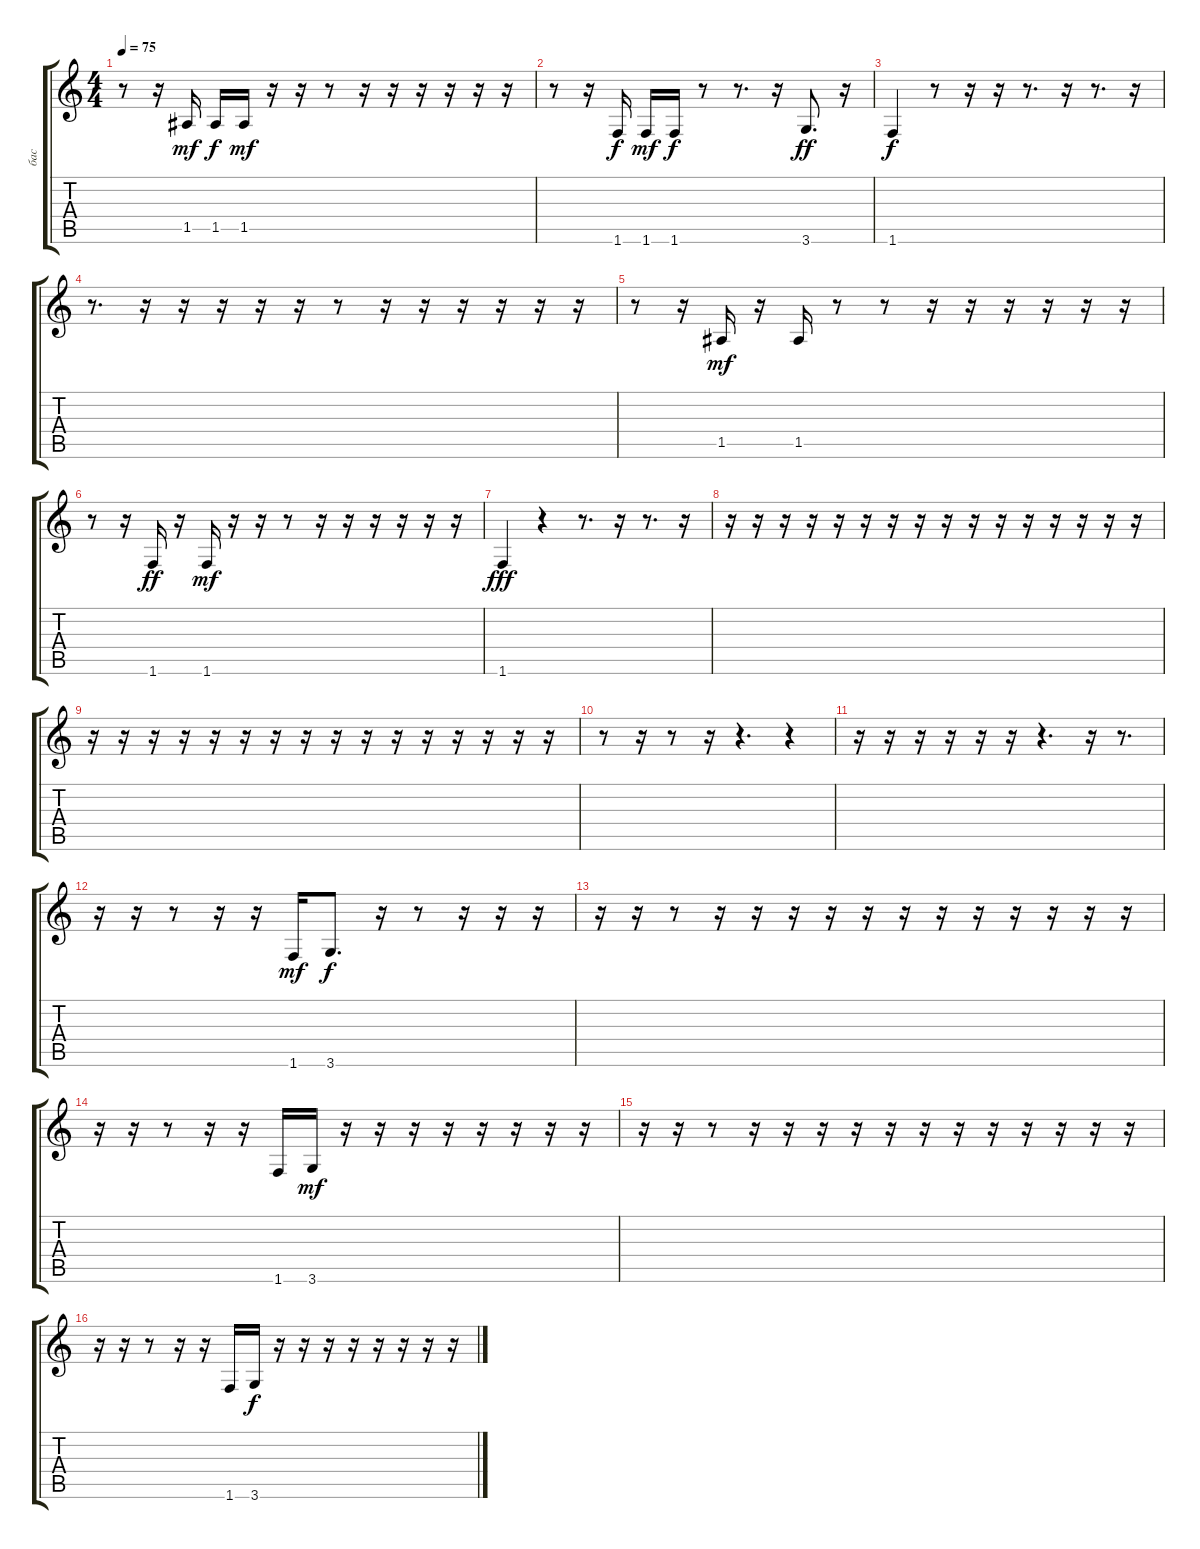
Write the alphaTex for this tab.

\track ("бас" "бас") {instrument electricbassfinger}
\staff {score tabs}
\tuning (E4 B3 G3 D3 A2 E2) {hide}
\ts (4 4)
\tempo 75
\clef g2
\ks c
r.8{dy mf} r.16 1.5.16 1.5.16{dy f} 1.5.16{dy mf} r.16 r.16 r.8 r.16 r.16 r.16 r.16 r.16 r.16 |
r.8 r.16 1.6.16{dy f} 1.6.16{dy mf} 1.6.16{dy f} r.8 r.8{d} r.16 3.6.8{d dy ff} r.16 |
1.6.4{dy f} r.8 r.16 r.16 r.8{d} r.16 r.8{d} r.16 |
r.8{d} r.16 r.16 r.16 r.16 r.16 r.8 r.16 r.16 r.16 r.16 r.16 r.16 |
r.8 r.16 1.5.16{dy mf} r.16 1.5.16 r.8 r.8 r.16 r.16 r.16 r.16 r.16 r.16 |
r.8 r.16 1.6.16{dy ff} r.16 1.6.16{dy mf} r.16 r.16 r.8 r.16 r.16 r.16 r.16 r.16 r.16 |
1.6.4{dy fff} r.4 r.8{d} r.16 r.8{d} r.16 |
r.16 r.16 r.16 r.16 r.16 r.16 r.16 r.16 r.16 r.16 r.16 r.16 r.16 r.16 r.16 r.16 |
r.16 r.16 r.16 r.16 r.16 r.16 r.16 r.16 r.16 r.16 r.16 r.16 r.16 r.16 r.16 r.16 |
r.8 r.16 r.8 r.16 r.4{d} r.4 |
r.16 r.16 r.16 r.16 r.16 r.16 r.4{d} r.16 r.8{d} |
r.16 r.16 r.8 r.16 r.16 1.6.16{dy mf} 3.6.8{d dy f} r.16 r.8 r.16 r.16 r.16 |
r.16 r.16 r.8 r.16 r.16 r.16 r.16 r.16 r.16 r.16 r.16 r.16 r.16 r.16 r.16 |
r.16 r.16 r.8 r.16 r.16 1.6.16 3.6.16{dy mf} r.16 r.16 r.16 r.16 r.16 r.16 r.16 r.16 |
r.16 r.16 r.8 r.16 r.16 r.16 r.16 r.16 r.16 r.16 r.16 r.16 r.16 r.16 r.16 |
r.16 r.16 r.8 r.16 r.16 1.6.16 3.6.16{dy f} r.16 r.16 r.16 r.16 r.16 r.16 r.16 r.16
